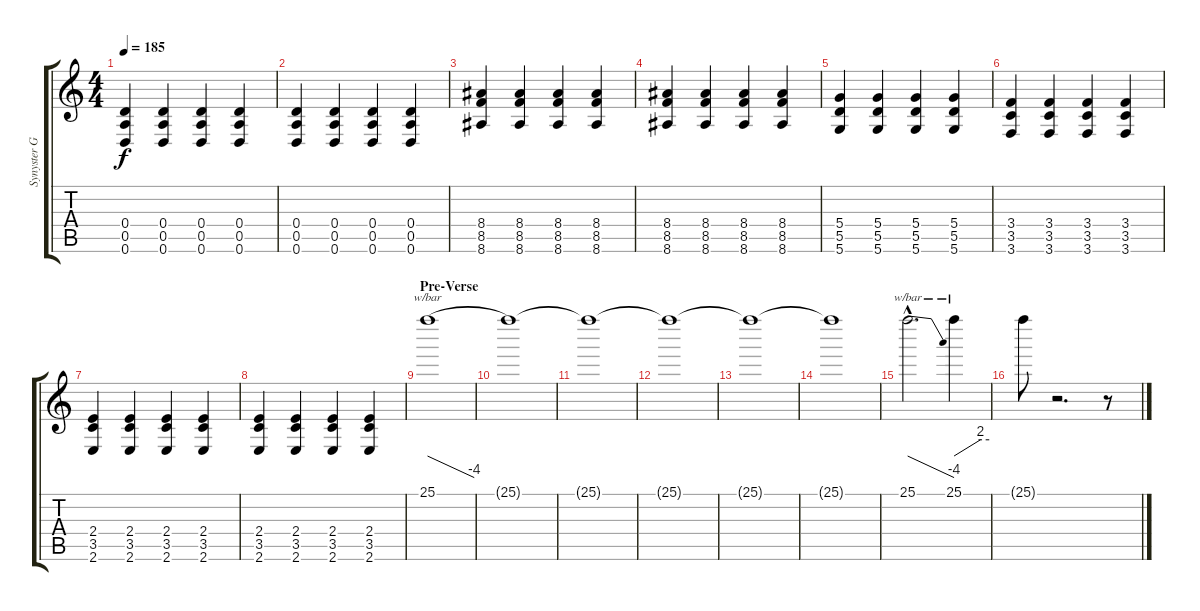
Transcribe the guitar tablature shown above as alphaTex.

\track ("Synyster Gates II" "Synyster G") {instrument distortionguitar}
\staff {score tabs}
\tuning (E4 B3 G3 D3 A2 D2) {hide}
\ts (4 4)
\tempo 185
\clef g2
\ks c
(0.4 0.5 0.6).4{dy f} (0.4 0.5 0.6).4 (0.4 0.5 0.6).4 (0.4 0.5 0.6).4 |
(0.4 0.5 0.6).4 (0.4 0.5 0.6).4 (0.4 0.5 0.6).4 (0.4 0.5 0.6).4 |
(8.4 8.5 8.6).4 (8.4 8.5 8.6).4 (8.4 8.5 8.6).4 (8.4 8.5 8.6).4 |
(8.4 8.5 8.6).4 (8.4 8.5 8.6).4 (8.4 8.5 8.6).4 (8.4 8.5 8.6).4 |
(5.4 5.5 5.6).4 (5.4 5.5 5.6).4 (5.4 5.5 5.6).4 (5.4 5.5 5.6).4 |
(3.4 3.5 3.6).4 (3.4 3.5 3.6).4 (3.4 3.5 3.6).4 (3.4 3.5 3.6).4 |
(2.4 3.5 2.6).4 (2.4 3.5 2.6).4 (2.4 3.5 2.6).4 (2.4 3.5 2.6).4 |
(2.4 3.5 2.6).4 (2.4 3.5 2.6).4 (2.4 3.5 2.6).4 (2.4 3.5 2.6).4 |
\section ("" "Pre-Verse")
25.1.1{tbe (dive default 0 0 60 -16) instrument overdrivenguitar} |
25.1{t}.1 |
25.1{t}.1 |
25.1{t}.1 |
25.1{t}.1 |
25.1{t}.1 |
25.1{hac}.2{d tbe (dive default 0 0 60 -16)} 25.1.4{tbe (custom default 0 0 45 8 60 8)} |
25.1{t}.8 r.2{d} r.8
